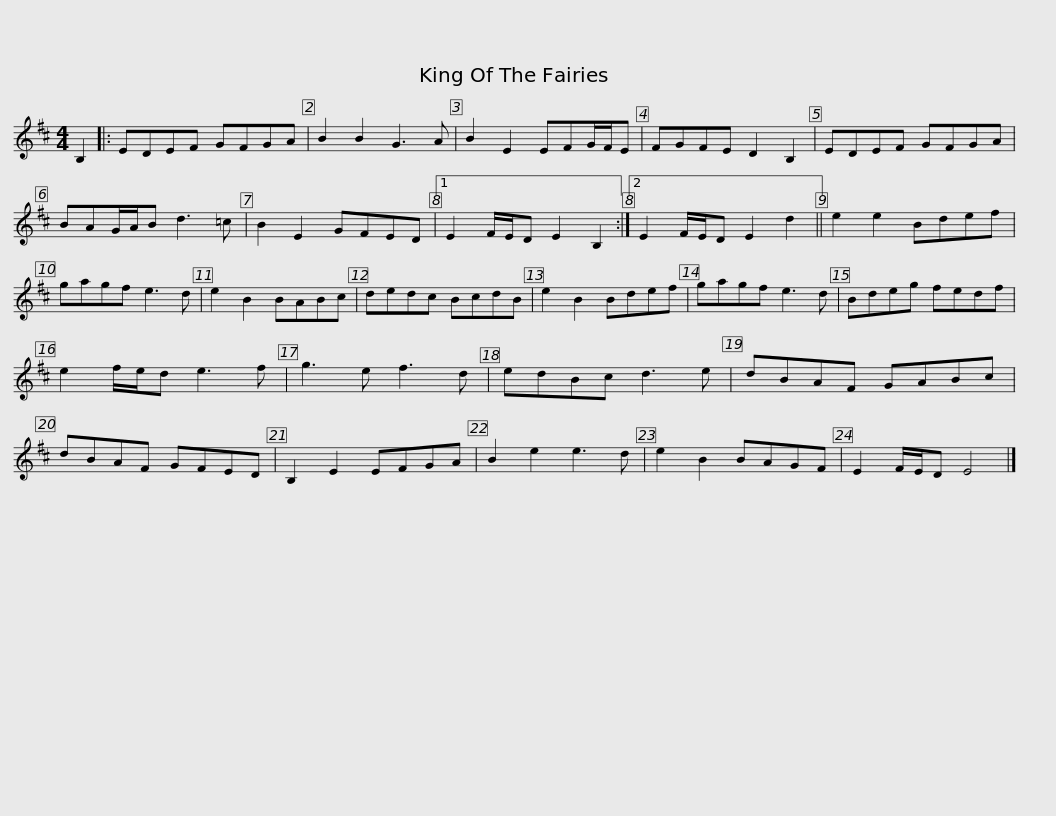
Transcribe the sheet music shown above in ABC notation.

X:1
L:1/8
M:4/4
I:linebreak $
K:D
V:1 treble
V:1
 B,2 |: EDEF GFGA | B2 B2 G3 A | B2 E2 EFG/F/E | FGFE D2 B,2 | %5
 EDEF GFGA |$ BAG/A/B d3 =c | B2 E2 GFED |1 E2 F/E/D E2 B,2 :|2 E2 F/E/D E2 d2 || %10
 e2 e2 Bdef | gagf e3 d |$ e2 B2 BABc | dedc BcdB | e2 B2 Bdef | %15
 gagf e3 d | Bdeg fedf | e2 f/e/d e3 f |$ g3 e f3 d | edBc d3 e | %20
 dBAF GABc | dBAF GFED | B,2 E2 EFGA | B2 e2 e3 d | e2 B2 BAGF |$ %25
 E2 F/E/D E4 |] %26
